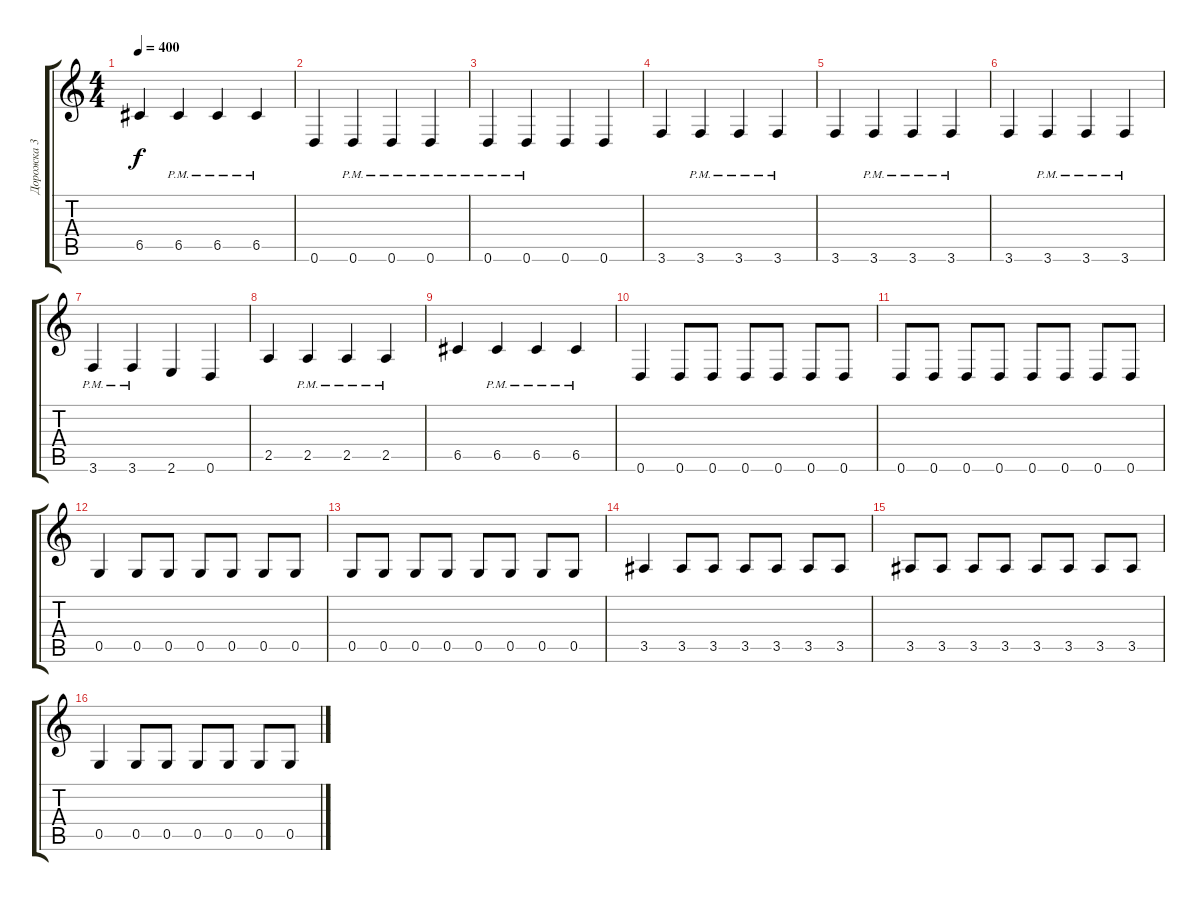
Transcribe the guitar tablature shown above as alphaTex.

\track ("Дорожка 3" "Дорожка 3") {instrument electricbassfinger}
\staff {score tabs}
\tuning (D4 A3 F3 C3 G2 D2) {hide}
\ts (4 4)
\tempo 400
\clef g2
\ks c
6.5.4{dy f} 6.5{pm}.4 6.5{pm}.4 6.5{pm}.4 |
0.6.4 0.6{pm}.4 0.6{pm}.4 0.6{pm}.4 |
0.6{pm}.4 0.6{pm}.4 0.6.4 0.6.4 |
3.6.4 3.6{pm}.4 3.6{pm}.4 3.6{pm}.4 |
3.6.4 3.6{pm}.4 3.6{pm}.4 3.6{pm}.4 |
3.6.4 3.6{pm}.4 3.6{pm}.4 3.6{pm}.4 |
3.6{pm}.4 3.6{pm}.4 2.6.4 0.6.4 |
2.5.4 2.5{pm}.4 2.5{pm}.4 2.5{pm}.4 |
6.5.4 6.5{pm}.4 6.5{pm}.4 6.5{pm}.4 |
0.6.4 0.6.8 0.6.8 0.6.8 0.6.8 0.6.8 0.6.8 |
0.6.8 0.6.8 0.6.8 0.6.8 0.6.8 0.6.8 0.6.8 0.6.8 |
0.5.4 0.5.8 0.5.8 0.5.8 0.5.8 0.5.8 0.5.8 |
0.5.8 0.5.8 0.5.8 0.5.8 0.5.8 0.5.8 0.5.8 0.5.8 |
3.5.4 3.5.8 3.5.8 3.5.8 3.5.8 3.5.8 3.5.8 |
3.5.8 3.5.8 3.5.8 3.5.8 3.5.8 3.5.8 3.5.8 3.5.8 |
0.5.4 0.5.8 0.5.8 0.5.8 0.5.8 0.5.8 0.5.8
